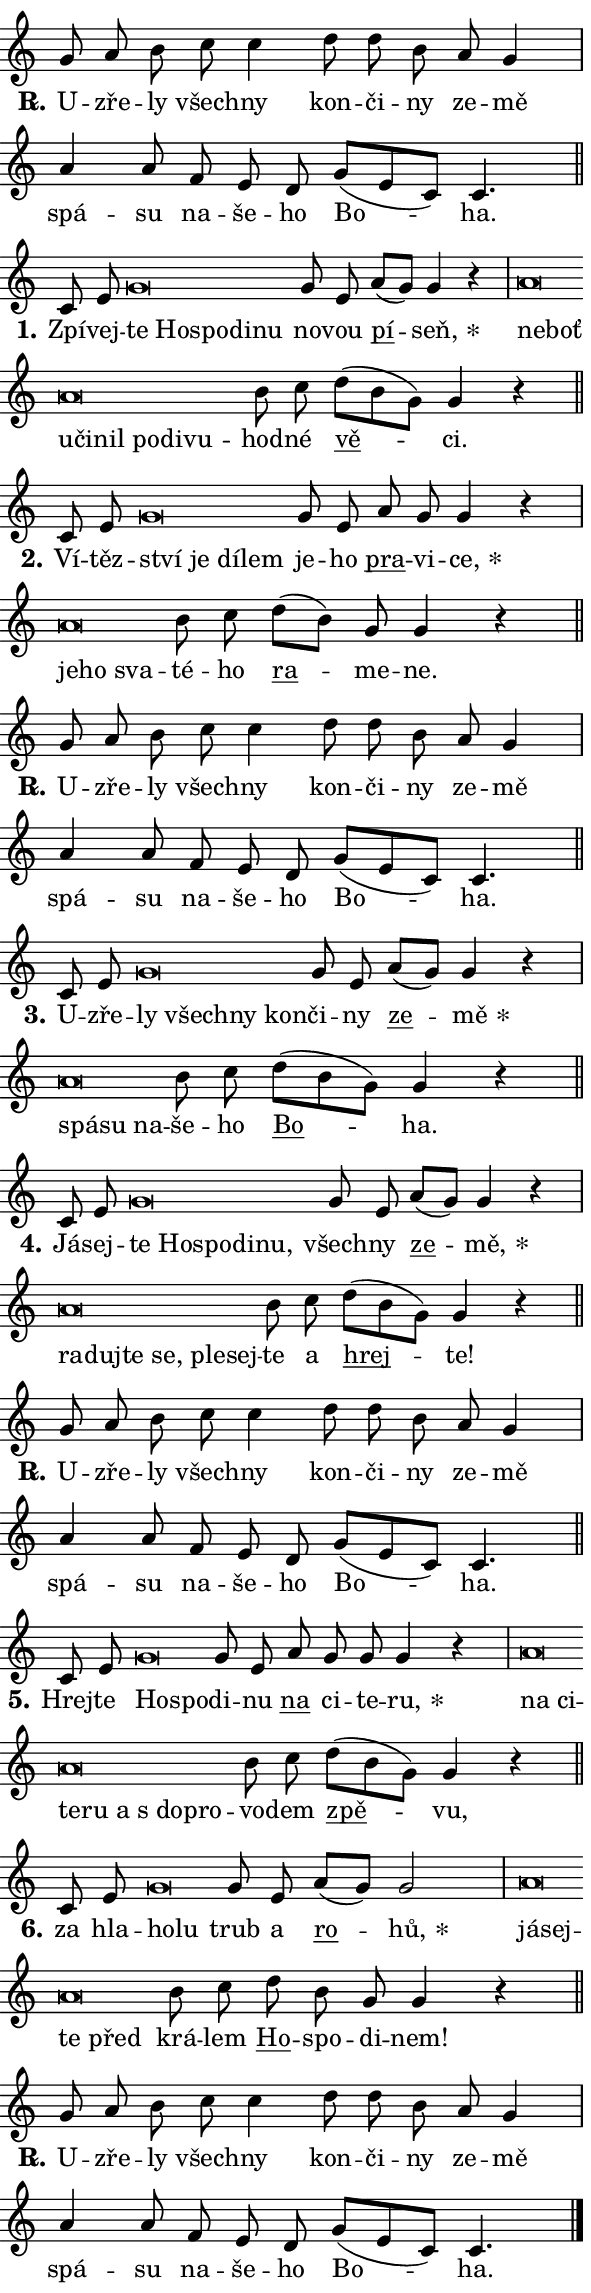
\version "2.24.0"
\header { tagline = "" }
\paper {
  indent = 0\cm
  top-margin = 0\cm
  right-margin = 0.13\cm % to fit lyric hyphens
  bottom-margin = 0\cm
  left-margin = 0\cm
  paper-width = 10\cm
  page-breaking = #ly:one-page-breaking
  system-system-spacing.basic-distance = #11
  score-system-spacing.basic-distance = #11
  ragged-last = ##f
}


%% Author: Thomas Morley
%% https://lists.gnu.org/archive/html/lilypond-user/2020-05/msg00002.html
#(define (line-position grob)
"Returns position of @var[grob} in current system:
   @code{'start}, if at first time-step
   @code{'end}, if at last time-step
   @code{'middle} otherwise
"
  (let* ((col (ly:item-get-column grob))
         (ln (ly:grob-object col 'left-neighbor))
         (rn (ly:grob-object col 'right-neighbor))
         (col-to-check-left (if (ly:grob? ln) ln col))
         (col-to-check-right (if (ly:grob? rn) rn col))
         (break-dir-left
           (and
             (ly:grob-property col-to-check-left 'non-musical #f)
             (ly:item-break-dir col-to-check-left)))
         (break-dir-right
           (and
             (ly:grob-property col-to-check-right 'non-musical #f)
             (ly:item-break-dir col-to-check-right))))
        (cond ((eqv? 1 break-dir-left) 'start)
              ((eqv? -1 break-dir-right) 'end)
              (else 'middle))))

#(define (tranparent-at-line-position vctor)
  (lambda (grob)
  "Relying on @code{line-position} select the relevant enry from @var{vctor}.
Used to determine transparency,"
    (case (line-position grob)
      ((end) (not (vector-ref vctor 0)))
      ((middle) (not (vector-ref vctor 1)))
      ((start) (not (vector-ref vctor 2))))))

noteHeadBreakVisibility =
#(define-music-function (break-visibility)(vector?)
"Makes @code{NoteHead}s transparent relying on @var{break-visibility}"
#{
  \override NoteHead.transparent =
    #(tranparent-at-line-position break-visibility)
#})

#(define delete-ledgers-for-transparent-note-heads
  (lambda (grob)
    "Reads whether a @code{NoteHead} is transparent.
If so this @code{NoteHead} is removed from @code{'note-heads} from
@var{grob}, which is supposed to be @code{LedgerLineSpanner}.
As a result ledgers are not printed for this @code{NoteHead}"
    (let* ((nhds-array (ly:grob-object grob 'note-heads))
           (nhds-list
             (if (ly:grob-array? nhds-array)
                 (ly:grob-array->list nhds-array)
                 '()))
           ;; Relies on the transparent-property being done before
           ;; Staff.LedgerLineSpanner.after-line-breaking is executed.
           ;; This is fragile ...
           (to-keep
             (remove
               (lambda (nhd)
                 (ly:grob-property nhd 'transparent #f))
               nhds-list)))
      ;; TODO find a better method to iterate over grob-arrays, similiar
      ;; to filter/remove etc for lists
      ;; For now rebuilt from scratch
      (set! (ly:grob-object grob 'note-heads)  '())
      (for-each
        (lambda (nhd)
          (ly:pointer-group-interface::add-grob grob 'note-heads nhd))
        to-keep))))

squashNotes = {
  \override NoteHead.X-extent = #'(-0.2 . 0.2)
  \override NoteHead.Y-extent = #'(-0.75 . 0)
  \override NoteHead.stencil =
    #(lambda (grob)
       (let ((pos (ly:grob-property grob 'staff-position)))
         (begin
           (if (< pos -7) (display "ERROR: Lower brevis then expected\n") (display ""))
           (if (<= pos -6) ly:text-interface::print ly:note-head::print))))
}
unSquashNotes = {
  \revert NoteHead.X-extent
  \revert NoteHead.Y-extent
  \revert NoteHead.stencil
}

hideNotes = \noteHeadBreakVisibility #begin-of-line-visible
unHideNotes = \noteHeadBreakVisibility #all-visible

% work-around for resetting accidentals
% https://lilypond.org/doc/v2.23/Documentation/notation/displaying-rhythms#unmetered-music
cadenzaMeasure = {
  \cadenzaOff
  \partial 1024 s1024
  \cadenzaOn
}

#(define-markup-command (accent layout props text) (markup?)
  "Underline accented syllable"
  (interpret-markup layout props
    #{\markup \override #'(offset . 4.3) \underline { #text }#}))

responsum = \markup \concat {
  "R" \hspace #-1.05 \path #0.1 #'((moveto 0 0.07) (lineto 0.9 0.8)) \hspace #0.05 "."
}

spaceSize = #0.6828661417322834 % exact space size for TeX Gyre Schola

\layout {
  \context {
    \Staff
    \remove "Time_signature_engraver"
    \override LedgerLineSpanner.after-line-breaking = #delete-ledgers-for-transparent-note-heads
  }
  \context {
    \Lyrics {
      \override LyricSpace.minimum-distance = \spaceSize
      \override LyricText.font-name = #"TeX Gyre Schola"
      \override LyricText.font-size = 1
      \override StanzaNumber.font-name = #"TeX Gyre Schola Bold"
      \override StanzaNumber.font-size = 1
    }
  }
  \context {
    \Score 
    \override NoteHead.text =
      #(lambda (grob) 
        (let ((pos (ly:grob-property grob 'staff-position)))
          #{\markup {
            \combine
              \halign #-0.55 \raise #(if (= pos -6) 0 0.5) \override #'(thickness . 2) \draw-line #'(3.2 . 0)
              \musicglyph "noteheads.sM1"
          }#}))
  }
}

% magnetic-lyrics.ily
%
%   written by
%     Jean Abou Samra <jean@abou-samra.fr>
%     Werner Lemberg <wl@gnu.org>
%
%   adapted by
%     Jiri Hon <jiri.hon@gmail.com>
%
% Version 2022-Apr-15

% https://www.mail-archive.com/lilypond-user@gnu.org/msg149350.html

#(define (Left_hyphen_pointer_engraver context)
   "Collect syllable-hyphen-syllable occurrences in lyrics and store
them in properties.  This engraver only looks to the left.  For
example, if the lyrics input is @code{foo -- bar}, it does the
following.

@itemize @bullet
@item
Set the @code{text} property of the @code{LyricHyphen} grob between
@q{foo} and @q{bar} to @code{foo}.

@item
Set the @code{left-hyphen} property of the @code{LyricText} grob with
text @q{foo} to the @code{LyricHyphen} grob between @q{foo} and
@q{bar}.
@end itemize

Use this auxiliary engraver in combination with the
@code{lyric-@/text::@/apply-@/magnetic-@/offset!} hook."
   (let ((hyphen #f)
         (text #f))
     (make-engraver
      (acknowledgers
       ((lyric-syllable-interface engraver grob source-engraver)
        (set! text grob)))
      (end-acknowledgers
       ((lyric-hyphen-interface engraver grob source-engraver)
        ;(when (not (grob::has-interface grob 'lyric-space-interface))
          (set! hyphen grob)));)
      ((stop-translation-timestep engraver)
       (when (and text hyphen)
         (ly:grob-set-object! text 'left-hyphen hyphen))
       (set! text #f)
       (set! hyphen #f)))))

#(define (lyric-text::apply-magnetic-offset! grob)
   "If the space between two syllables is less than the value in
property @code{LyricText@/.details@/.squash-threshold}, move the right
syllable to the left so that it gets concatenated with the left
syllable.

Use this function as a hook for
@code{LyricText@/.after-@/line-@/breaking} if the
@code{Left_@/hyphen_@/pointer_@/engraver} is active."
   (let ((hyphen (ly:grob-object grob 'left-hyphen #f)))
     (when hyphen
       (let ((left-text (ly:spanner-bound hyphen LEFT)))
         (when (grob::has-interface left-text 'lyric-syllable-interface)
           (let* ((common (ly:grob-common-refpoint grob left-text X))
                  (this-x-ext (ly:grob-extent grob common X))
                  (left-x-ext
                   (begin
                     ;; Trigger magnetism for left-text.
                     (ly:grob-property left-text 'after-line-breaking)
                     (ly:grob-extent left-text common X)))
                  ;; `delta` is the gap width between two syllables.
                  (delta (- (interval-start this-x-ext)
                            (interval-end left-x-ext)))
                  (details (ly:grob-property grob 'details))
                  (threshold (assoc-get 'squash-threshold details 0.2)))
             (when (< delta threshold)
               (let* (;; We have to manipulate the input text so that
                      ;; ligatures crossing syllable boundaries are not
                      ;; disabled.  For languages based on the Latin
                      ;; script this is essentially a beautification.
                      ;; However, for non-Western scripts it can be a
                      ;; necessity.
                      (lt (ly:grob-property left-text 'text))
                      (rt (ly:grob-property grob 'text))
                      (is-space (grob::has-interface hyphen 'lyric-space-interface))
                      (space (if is-space " " ""))
                      (extra-delta (if is-space spaceSize 0))
                      ;; Append new syllable.
                      (ltrt-space (if (and (string? lt) (string? rt))
                                (string-append lt space rt)
                                (make-concat-markup (list lt space rt))))
                      ;; Right-align `ltrt` to the right side.
                      (ltrt-space-markup (grob-interpret-markup
                               grob
                               (make-translate-markup
                                (cons (interval-length this-x-ext) 0)
                                (make-right-align-markup ltrt-space)))))
                 (begin
                   ;; Don't print `left-text`.
                   (ly:grob-set-property! left-text 'stencil #f)
                   ;; Set text and stencil (which holds all collected
                   ;; syllables so far) and shift it to the left.
                   (ly:grob-set-property! grob 'text ltrt-space)
                   (ly:grob-set-property! grob 'stencil ltrt-space-markup)
                   (ly:grob-translate-axis! grob (- (- delta extra-delta)) X))))))))))


#(define (lyric-hyphen::displace-bounds-first grob)
   ;; Make very sure this callback isn't triggered too early.
   (let ((left (ly:spanner-bound grob LEFT))
         (right (ly:spanner-bound grob RIGHT)))
     (ly:grob-property left 'after-line-breaking)
     (ly:grob-property right 'after-line-breaking)
     (ly:lyric-hyphen::print grob)))

squashThreshold = #0.4

\layout {
  \context {
    \Lyrics
    \consists #Left_hyphen_pointer_engraver
    \override LyricText.after-line-breaking =
      #lyric-text::apply-magnetic-offset!
    \override LyricHyphen.stencil = #lyric-hyphen::displace-bounds-first
    \override LyricText.details.squash-threshold = \squashThreshold
    \override LyricHyphen.minimum-distance = 0
    \override LyricHyphen.minimum-length = \squashThreshold
  }
}

squashText = \override LyricText.details.squash-threshold = 9999
unSquashText = \override LyricText.details.squash-threshold = \squashThreshold

leftText = \override LyricText.self-alignment-X = #LEFT
unLeftText = \revert LyricText.self-alignment-X

starOffset = #(lambda (grob) 
                (let ((x_offset (ly:self-alignment-interface::aligned-on-x-parent grob)))
                  (if (= x_offset 0) 0 (+ x_offset 1.2))))

star = #(define-music-function (syllable)(string?)
"Append star separator at the end of a syllable"
#{
  \once \override LyricText.X-offset = #starOffset
  \lyricmode { \markup {
    #syllable
    \override #'((font-name . "TeX Gyre Schola Bold")) \hspace #0.2 \lower #0.65 \larger "*"
  } }
#})

starAccent = #(define-music-function (syllable)(string?)
"Append star separator at the end of a syllable and make accent"
#{
  \once \override LyricText.X-offset = #starOffset
  \lyricmode { \markup {
    \accent #syllable
    \override #'((font-name . "TeX Gyre Schola Bold")) \hspace #0.2 \lower #0.65 \larger "*"
  } }
#})

breath = #(define-music-function (syllable)(string?)
"Append breathing indicator at the end of a syllable"
#{
  \lyricmode { \markup { #syllable "+" } }
#})

optionalBreath = #(define-music-function (syllable)(string?)
"Append optional breathing indicator at the end of a syllable"
#{
  \lyricmode { \markup { #syllable "(+)" } }
#})


\score {
    <<
        \new Voice = "melody" { \cadenzaOn \key c \major \relative { g'8 a b c c4 \bar "" d8 d b \bar "" a g4 \cadenzaMeasure \bar "|" a a8 \bar "" f e d \bar "" g[( e c)] c4. \cadenzaMeasure \bar "||" \break } }
        \new Lyrics \lyricsto "melody" { \lyricmode { \set stanza = \responsum
U -- zře -- ly všech -- ny kon -- či -- ny ze -- mě spá -- su na -- še -- ho Bo -- ha. } }
    >>
    \layout {}
}

\score {
    <<
        \new Voice = "melody" { \cadenzaOn \key c \major \relative { c'8 e \bar "" \squashNotes g\breve*1/16 \hideNotes \breve*1/16 \bar "" \breve*1/16 \bar "" \breve*1/16 \breve*1/16 \bar "" \unHideNotes \unSquashNotes g8 e \bar "" a[(g)] g4 r \cadenzaMeasure \bar "|" \squashNotes a\breve*1/16 \hideNotes \breve*1/16 \bar "" \breve*1/16 \bar "" \breve*1/16 \bar "" \breve*1/16 \bar "" \breve*1/16 \bar "" \breve*1/16 \breve*1/16 \bar "" \unHideNotes \unSquashNotes b8 c \bar "" d[( b g)] g4 r \cadenzaMeasure \bar "||" \break } }
        \new Lyrics \lyricsto "melody" { \lyricmode { \set stanza = "1."
Zpí -- vej -- \leftText te \squashText Ho -- spo -- di -- nu \unLeftText \unSquashText no -- vou \markup \accent pí -- \star seň, \leftText ne -- \squashText boť u -- či -- nil po -- di -- vu -- \unLeftText \unSquashText hod -- né \markup \accent vě -- ci. } }
    >>
    \layout {}
}

\score {
    <<
        \new Voice = "melody" { \cadenzaOn \key c \major \relative { c'8 e \bar "" \squashNotes g\breve*1/16 \hideNotes \breve*1/16 \bar "" \breve*1/16 \breve*1/16 \bar "" \unHideNotes \unSquashNotes g8 e \bar "" a g g4 r \cadenzaMeasure \bar "|" \squashNotes a\breve*1/16 \hideNotes \breve*1/16 \breve*1/16 \bar "" \unHideNotes \unSquashNotes b8 c \bar "" d[( b)] g g4 r \cadenzaMeasure \bar "||" \break } }
        \new Lyrics \lyricsto "melody" { \lyricmode { \set stanza = "2."
Ví -- těz -- \leftText ství \squashText je dí -- lem \unLeftText \unSquashText je -- ho \markup \accent pra -- vi -- \star ce, \leftText je -- \squashText ho sva -- \unLeftText \unSquashText té -- ho \markup \accent ra -- me -- ne. } }
    >>
    \layout {}
}

\score {
    <<
        \new Voice = "melody" { \cadenzaOn \key c \major \relative { g'8 a b c c4 \bar "" d8 d b \bar "" a g4 \cadenzaMeasure \bar "|" a a8 \bar "" f e d \bar "" g[( e c)] c4. \cadenzaMeasure \bar "||" \break } }
        \new Lyrics \lyricsto "melody" { \lyricmode { \set stanza = \responsum
U -- zře -- ly všech -- ny kon -- či -- ny ze -- mě spá -- su na -- še -- ho Bo -- ha. } }
    >>
    \layout {}
}

\score {
    <<
        \new Voice = "melody" { \cadenzaOn \key c \major \relative { c'8 e \bar "" \squashNotes g\breve*1/16 \hideNotes \breve*1/16 \bar "" \breve*1/16 \breve*1/16 \bar "" \unHideNotes \unSquashNotes g8 e \bar "" a[(g)] g4 r \cadenzaMeasure \bar "|" \squashNotes a\breve*1/16 \hideNotes \breve*1/16 \breve*1/16 \bar "" \unHideNotes \unSquashNotes b8 c \bar "" d[( b g)] g4 r \cadenzaMeasure \bar "||" \break } }
        \new Lyrics \lyricsto "melody" { \lyricmode { \set stanza = "3."
U -- zře -- \leftText ly \squashText všech -- ny kon -- \unLeftText \unSquashText či -- ny \markup \accent ze -- \star mě \leftText spá -- \squashText su na -- \unLeftText \unSquashText še -- ho \markup \accent Bo -- ha. } }
    >>
    \layout {}
}

\score {
    <<
        \new Voice = "melody" { \cadenzaOn \key c \major \relative { c'8 e \bar "" \squashNotes g\breve*1/16 \hideNotes \breve*1/16 \bar "" \breve*1/16 \bar "" \breve*1/16 \breve*1/16 \bar "" \unHideNotes \unSquashNotes g8 e \bar "" a[(g)] g4 r \cadenzaMeasure \bar "|" \squashNotes a\breve*1/16 \hideNotes \breve*1/16 \bar "" \breve*1/16 \bar "" \breve*1/16 \bar "" \breve*1/16 \breve*1/16 \bar "" \unHideNotes \unSquashNotes b8 c \bar "" d[( b g)] g4 r \cadenzaMeasure \bar "||" \break } }
        \new Lyrics \lyricsto "melody" { \lyricmode { \set stanza = "4."
Já -- sej -- \leftText te \squashText Ho -- spo -- di -- nu, \unLeftText \unSquashText všech -- ny \markup \accent ze -- \star mě, \leftText ra -- \squashText duj -- te se, ple -- sej -- \unLeftText \unSquashText te a \markup \accent hrej -- te! } }
    >>
    \layout {}
}

\score {
    <<
        \new Voice = "melody" { \cadenzaOn \key c \major \relative { g'8 a b c c4 \bar "" d8 d b \bar "" a g4 \cadenzaMeasure \bar "|" a a8 \bar "" f e d \bar "" g[( e c)] c4. \cadenzaMeasure \bar "||" \break } }
        \new Lyrics \lyricsto "melody" { \lyricmode { \set stanza = \responsum
U -- zře -- ly všech -- ny kon -- či -- ny ze -- mě spá -- su na -- še -- ho Bo -- ha. } }
    >>
    \layout {}
}

\score {
    <<
        \new Voice = "melody" { \cadenzaOn \key c \major \relative { c'8 e \bar "" \squashNotes g\breve*1/16 \hideNotes \breve*1/16 \bar "" \unHideNotes \unSquashNotes g8 e \bar "" a g g g4 r \cadenzaMeasure \bar "|" \squashNotes a\breve*1/16 \hideNotes \breve*1/16 \bar "" \breve*1/16 \bar "" \breve*1/16 \bar "" \breve*1/16 \bar "" \breve*1/16 \breve*1/16 \bar "" \unHideNotes \unSquashNotes b8 c \bar "" d[( b g)] g4 r \cadenzaMeasure \bar "||" \break } }
        \new Lyrics \lyricsto "melody" { \lyricmode { \set stanza = "5."
Hrej -- te \leftText Ho -- \squashText spo -- \unLeftText \unSquashText di -- nu \markup \accent na ci -- te -- \star ru, \leftText na \squashText ci -- te -- ru a "s do" -- pro -- \unLeftText \unSquashText vo -- dem \markup \accent zpě -- vu, } }
    >>
    \layout {}
}

\score {
    <<
        \new Voice = "melody" { \cadenzaOn \key c \major \relative { c'8 e \bar "" \squashNotes g\breve*1/16 \hideNotes \breve*1/16 \bar "" \unHideNotes \unSquashNotes g8 e \bar "" a[(g)] g2 \cadenzaMeasure \bar "|" \squashNotes a\breve*1/16 \hideNotes \breve*1/16 \bar "" \breve*1/16 \breve*1/16 \bar "" \unHideNotes \unSquashNotes b8 c \bar "" d b g g4 r \cadenzaMeasure \bar "||" \break } }
        \new Lyrics \lyricsto "melody" { \lyricmode { \set stanza = "6."
za hla -- \leftText ho -- \squashText lu \unLeftText \unSquashText trub a \markup \accent ro -- \star hů, \leftText já -- \squashText sej -- te před \unLeftText \unSquashText krá -- lem \markup \accent Ho -- spo -- di -- nem! } }
    >>
    \layout {}
}

\score {
    <<
        \new Voice = "melody" { \cadenzaOn \key c \major \relative { g'8 a b c c4 \bar "" d8 d b \bar "" a g4 \cadenzaMeasure \bar "|" a a8 \bar "" f e d \bar "" g[( e c)] c4. \cadenzaMeasure \bar "||" \break } \bar "|." }
        \new Lyrics \lyricsto "melody" { \lyricmode { \set stanza = \responsum
U -- zře -- ly všech -- ny kon -- či -- ny ze -- mě spá -- su na -- še -- ho Bo -- ha. } }
    >>
    \layout {}
}
